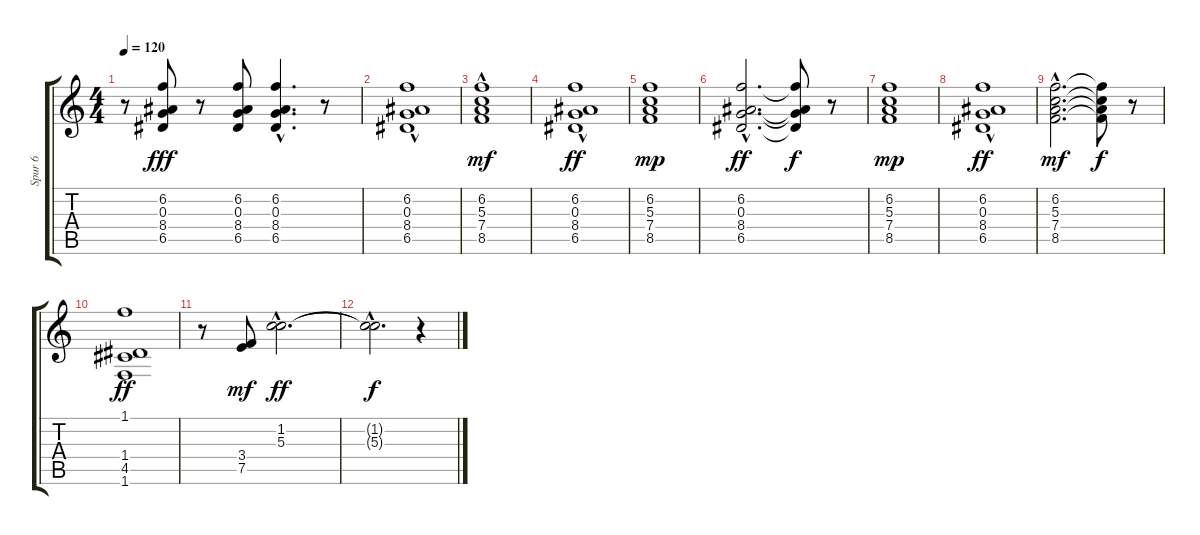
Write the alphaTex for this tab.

\track ("Spur 6" "Spur 6") {instrument acousticguitarsteel}
\staff {score tabs}
\tuning (E4 B3 G3 D3 A2 E2) {hide}
\ts (4 4)
\tempo 120
\clef g2
\ks c
r.8{dy fff} (6.2 0.3 8.4 6.5).8 r.8 (6.2 0.3 8.4 6.5).8 (6.2{hac} 0.3{hac} 8.4{hac} 6.5{hac}).4{d} r.8 |
(6.2 0.3{hac} 8.4 6.5).1 |
(6.2{hac} 5.3 7.4{hac} 8.5).1{dy mf} |
(6.2{hac} 0.3 8.4{hac} 6.5).1{dy ff} |
(6.2 5.3 7.4 8.5).1{dy mp} |
(6.2{hac} 0.3{hac} 8.4{hac} 6.5{hac}).2{d dy ff} (6.2{t} 0.3{t} 8.4{t} 6.5{t}).8{dy f} r.8 |
(6.2 5.3 7.4 8.5).1{dy mp} |
(6.2{hac} 0.3 8.4{hac} 6.5{hac}).1{dy ff} |
(6.2{hac} 5.3{hac} 7.4{hac} 8.5{hac}).2{d dy mf} (6.2{t} 5.3{t} 7.4{t} 8.5{t}).8{dy f} r.8 |
(1.1 1.4 4.5 1.6).1{dy ff} |
r.8 (3.4 7.5).8{dy mf} (1.2{hac} 5.3{hac}).2{d dy ff} |
(1.2{hac t} 5.3{hac t}).2{d dy f} r.4
